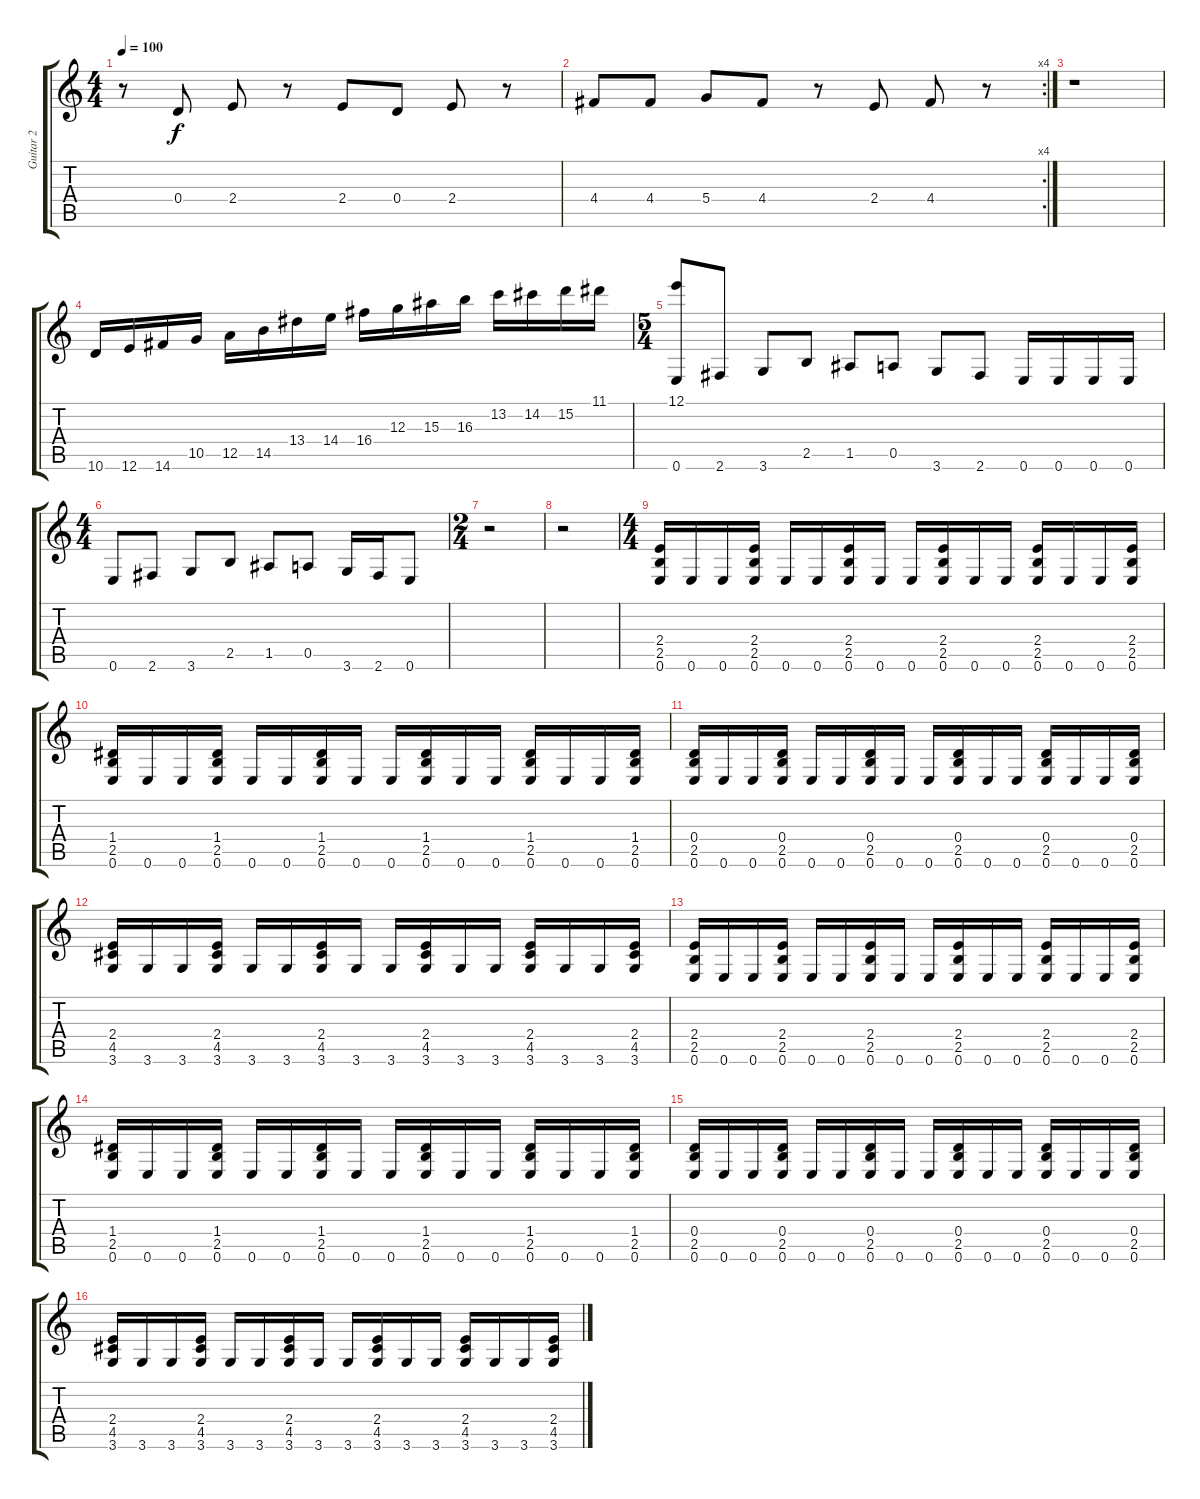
\track ("Guitar 2" "Guitar 2") {instrument electricguitarmuted}
\staff {score tabs}
\tuning (E4 B3 G3 D3 A2 E2) {hide}
\ts (4 4)
\tempo 100
\clef g2
\ks c
r.8{dy f instrument electricguitarmuted} 0.4.8 2.4.8 r.8 2.4.8 0.4.8 2.4.8 r.8 |
\rc 4
4.4.8 4.4.8 5.4.8 4.4.8 r.8 2.4.8 4.4.8 r.8 |
r.1 |
10.6.16 12.6.16 14.6.16 10.5.16 12.5.16 14.5.16 13.4.16 14.4.16 16.4.16 12.3.16 15.3.16 16.3.16 13.2.16 14.2.16 15.2.16 11.1.16 |
\ts (5 4)
(12.1 0.6).8 2.6.8 3.6.8 2.5.8 1.5.8 0.5.8 3.6.8 2.6.8 0.6.16 0.6.16 0.6.16 0.6.16 |
\ts (4 4)
0.6.8 2.6.8 3.6.8 2.5.8 1.5.8 0.5.8 3.6.16 2.6.16 0.6.8 |
\ts (2 4)
r.2 |
r.2 |
\ts (4 4)
(2.4 2.5 0.6).16 0.6.16 0.6.16 (2.4 2.5 0.6).16 0.6.16 0.6.16 (2.4 2.5 0.6).16 0.6.16 0.6.16 (2.4 2.5 0.6).16 0.6.16 0.6.16 (2.4 2.5 0.6).16 0.6.16 0.6.16 (2.4 2.5 0.6).16 |
(1.4 2.5 0.6).16 0.6.16 0.6.16 (1.4 2.5 0.6).16 0.6.16 0.6.16 (1.4 2.5 0.6).16 0.6.16 0.6.16 (1.4 2.5 0.6).16 0.6.16 0.6.16 (1.4 2.5 0.6).16 0.6.16 0.6.16 (1.4 2.5 0.6).16 |
(0.4 2.5 0.6).16 0.6.16 0.6.16 (0.4 2.5 0.6).16 0.6.16 0.6.16 (0.4 2.5 0.6).16 0.6.16 0.6.16 (0.4 2.5 0.6).16 0.6.16 0.6.16 (0.4 2.5 0.6).16 0.6.16 0.6.16 (0.4 2.5 0.6).16 |
(2.4 4.5 3.6).16 3.6.16 3.6.16 (2.4 4.5 3.6).16 3.6.16 3.6.16 (2.4 4.5 3.6).16 3.6.16 3.6.16 (2.4 4.5 3.6).16 3.6.16 3.6.16 (2.4 4.5 3.6).16 3.6.16 3.6.16 (2.4 4.5 3.6).16 |
(2.4 2.5 0.6).16 0.6.16 0.6.16 (2.4 2.5 0.6).16 0.6.16 0.6.16 (2.4 2.5 0.6).16 0.6.16 0.6.16 (2.4 2.5 0.6).16 0.6.16 0.6.16 (2.4 2.5 0.6).16 0.6.16 0.6.16 (2.4 2.5 0.6).16 |
(1.4 2.5 0.6).16 0.6.16 0.6.16 (1.4 2.5 0.6).16 0.6.16 0.6.16 (1.4 2.5 0.6).16 0.6.16 0.6.16 (1.4 2.5 0.6).16 0.6.16 0.6.16 (1.4 2.5 0.6).16 0.6.16 0.6.16 (1.4 2.5 0.6).16 |
(0.4 2.5 0.6).16 0.6.16 0.6.16 (0.4 2.5 0.6).16 0.6.16 0.6.16 (0.4 2.5 0.6).16 0.6.16 0.6.16 (0.4 2.5 0.6).16 0.6.16 0.6.16 (0.4 2.5 0.6).16 0.6.16 0.6.16 (0.4 2.5 0.6).16 |
(2.4 4.5 3.6).16 3.6.16 3.6.16 (2.4 4.5 3.6).16 3.6.16 3.6.16 (2.4 4.5 3.6).16 3.6.16 3.6.16 (2.4 4.5 3.6).16 3.6.16 3.6.16 (2.4 4.5 3.6).16 3.6.16 3.6.16 (2.4 4.5 3.6).16
